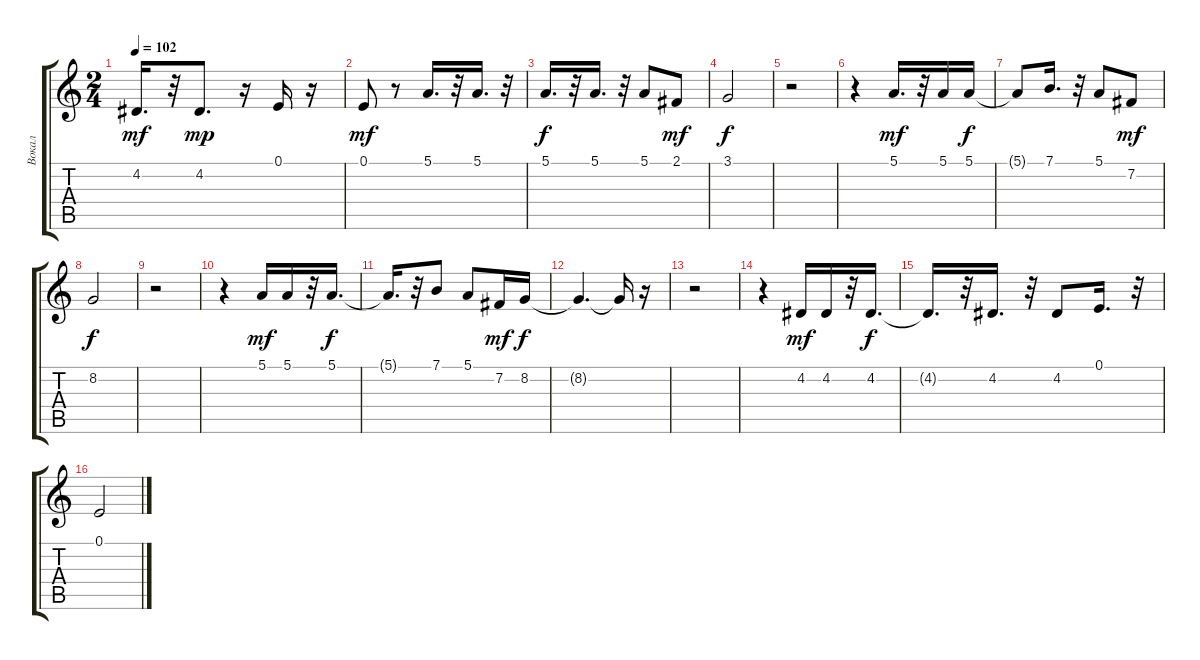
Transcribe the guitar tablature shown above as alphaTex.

\track ("Вокал" "Вокал") {instrument flute}
\staff {score tabs}
\tuning (E4 B3 G3 D3 A2 E2) {hide}
\ts (2 4)
\tempo 102
\clef g2
\ks c
4.2.16{d dy mf} r.32 4.2.8{d dy mp} r.16 0.1.16 r.16 |
0.1.8{dy mf} r.8 5.1.16{d} r.32 5.1.16{d} r.32 |
5.1.16{d dy f} r.32 5.1.16{d} r.32 5.1.8 2.1.8{dy mf} |
3.1.2{dy f} |
r.2 |
r.4 5.1.16{d dy mf volume 16} r.32 5.1.16 5.1.16{dy f} |
5.1{t}.8 7.1.16{d} r.32 5.1.8 7.2.8{dy mf} |
8.2.2{dy f} |
r.2 |
r.4 5.1.16{dy mf volume 16} 5.1.16 r.32 5.1.16{d dy f} |
5.1{t}.16{d} r.32 7.1.8 5.1.8 7.2.16{dy mf} 8.2.16{dy f} |
8.2{t}.4{d} 8.2{t}.16 r.16 |
r.2 |
r.4 4.2.16{dy mf volume 16} 4.2.16 r.32 4.2.16{d dy f} |
4.2{t}.16{d} r.32 4.2.16{d} r.32 4.2.8 0.1.16{d} r.32 |
0.1.2
